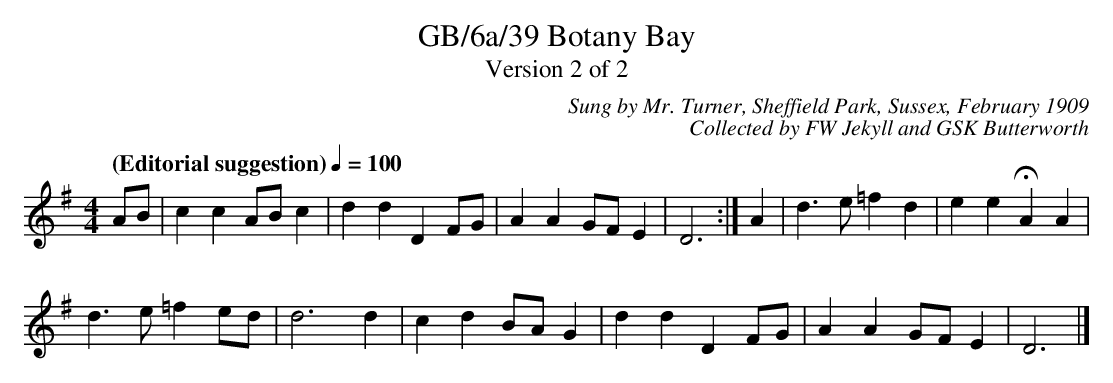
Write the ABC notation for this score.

X:1
T:GB/6a/39 Botany Bay
T:Version 2 of 2
C:Sung by Mr. Turner, Sheffield Park, Sussex, February 1909
C:Collected by FW Jekyll and GSK Butterworth
M:4/4
L:1/8
Q:"(Editorial suggestion)" 1/4=100
K:Dmix
AB | c2 c2 AB c2 | d2 d2 D2 FG | A2 A2 GF E2 | D6 :| A2 | d3 e =f2 d2 | e2 e2 HA2 A2 |
d3 e =f2 ed | d6 d2 | c2 d2 BA G2 | d2 d2 D2 FG | A2 A2 GF E2 | D6 |]
